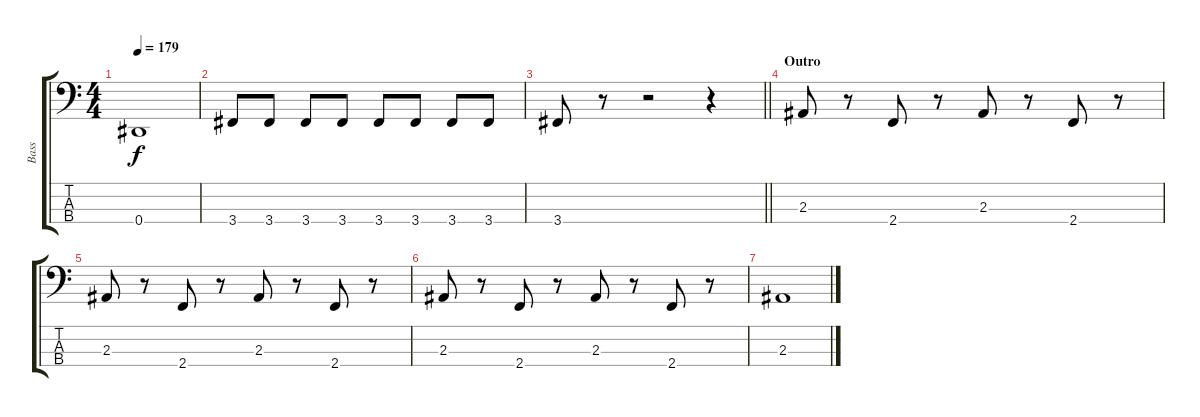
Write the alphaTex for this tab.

\track ("Bass" "Bass") {instrument electricbassfinger}
\staff {score tabs}
\tuning (Gb2 Db2 Ab1 Eb1) {hide}
\ts (4 4)
\tempo 179
\clef f4
\ks c
0.4.1{dy f} |
3.4.8 3.4.8 3.4.8 3.4.8 3.4.8 3.4.8 3.4.8 3.4.8 |
\barLineRight lightlight
3.4.8 r.8 r.2 r.4 |
\section ("" "Outro")
2.3.8 r.8 2.4.8 r.8 2.3.8 r.8 2.4.8 r.8 |
2.3.8 r.8 2.4.8 r.8 2.3.8 r.8 2.4.8 r.8 |
2.3.8 r.8 2.4.8 r.8 2.3.8 r.8 2.4.8 r.8 |
2.3.1
